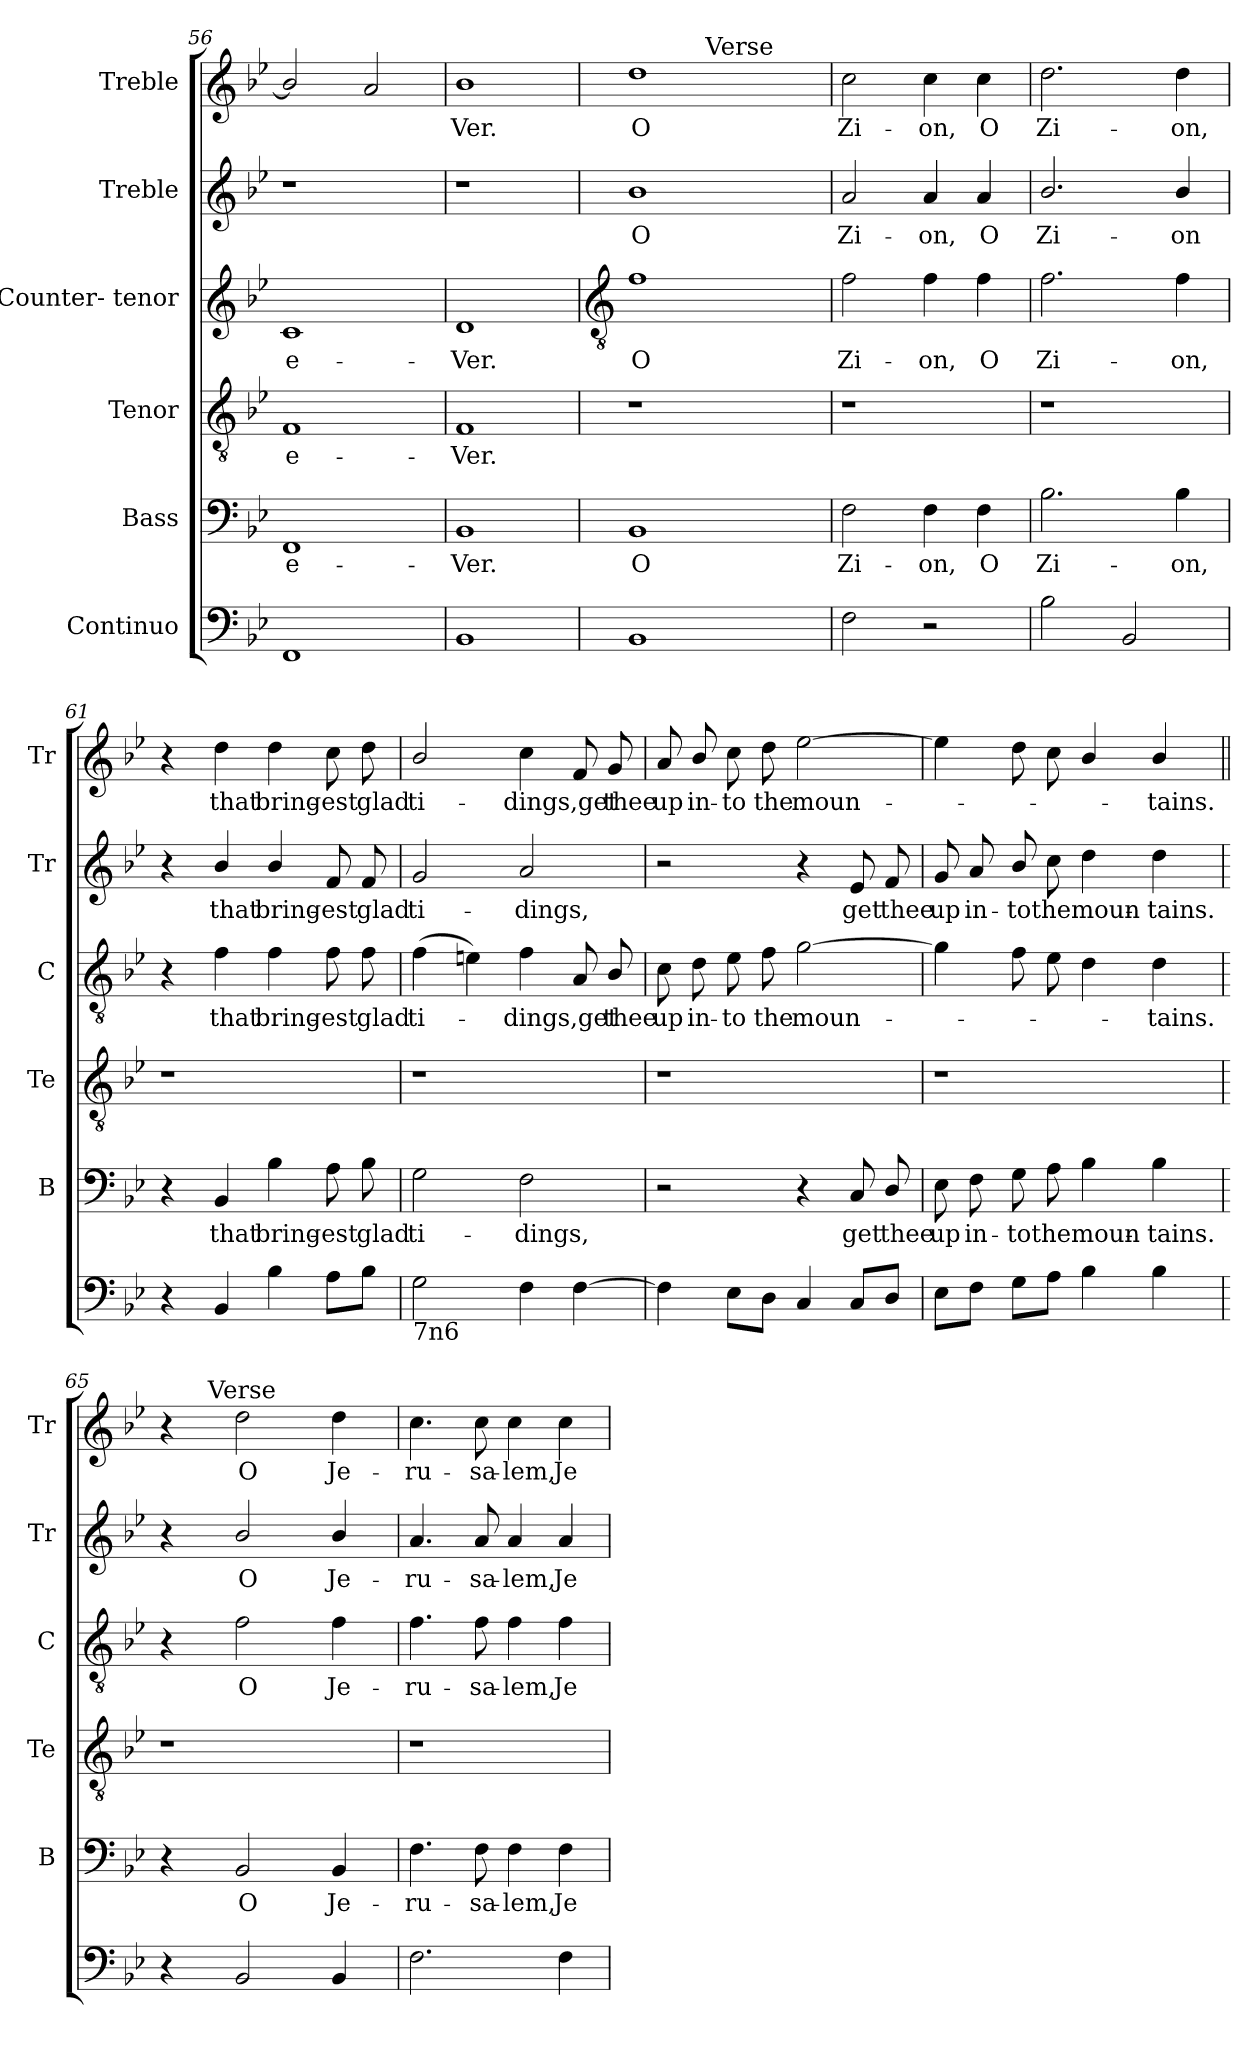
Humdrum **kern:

**kern	**kern	**text	**kern	**text	**kern	**text	**kern	**text	**kern	**text
*part6	*part5	*part5	*part4	*part4	*part3	*part3	*part2	*part2	*part1	*part1
*staff6	*staff5	*staff5	*staff4	*staff4	*staff3	*staff3	*staff2	*staff2	*staff1	*staff1
*I"Continuo	*I"Bass	*	*I"Tenor	*	*I"Counter-  tenor	*	*I"Treble	*	*I"Treble	*
*	*I'B	*	*I'Te	*	*I'C	*	*I'Tr	*	*I'Tr	*
*clefF4	*clefF4	*	*clefGv2	*	*clefG2	*	*clefG2	*	*clefG2	*
*k[b-e-]	*k[b-e-]	*	*k[b-e-]	*	*k[b-e-]	*	*k[b-e-]	*	*k[b-e-]	*
*B-:	*B-:	*	*B-:	*	*B-:	*	*B-:	*	*B-:	*
=56	=56	=56	=56	=56	=56	=56	=56	=56	=56	=56
!	!	!LO:LY:b:cj	!	!LO:LY:b:cj	!	!LO:LY:b:cj	!	!	!	!
1FF<	1FF	e-	1F	e-	1c	e-	1r	.	2b-/]	.
.	.	.	.	.	.	.	.	.	2a/	.
=57	=57	=57	=57	=57	=57	=57	=57	=57	=57	=57
!	!	!LO:LY:b:cj	!	!LO:LY:b:cj	!	!LO:LY:b:cj	!	!	!	!LO:LY:b:cj
1BB-	1BB-	-Ver.	1F	-Ver.	1d	-Ver.	1r	.	1b-	-Ver.
!!LO:LB:g=z
=58	=58	=58	=58	=58	=58	=58	=58	=58	=58	=58
*	*	*	*	*	*clefGv2	*	*	*	*	*
!	!	!LO:LY:b:cj	!	!	!	!LO:LY:b:cj	!	!LO:LY:b:cj	!	!LO:LY:b:cj
*	*	*	*	*	*	*	*	*	*^	*
1BB-	1BB-	O	1r	.	1f	O	1b-	O	1dd	4ryy	O
.	.	.	.	.	.	.	.	.	.	16ryy	.
!	!	!	!	!	!	!	!	!	!	!LO:TX:a:t=Verse	!
.	.	.	.	.	.	.	.	.	.	2ryy	.
.	.	.	.	.	.	.	.	.	.	8.ryy	.
=59	=59	=59	=59	=59	=59	=59	=59	=59	=59	=59	=59
!	!	!LO:LY:b:cj	!	!	!	!LO:LY:b:cj	!	!LO:LY:b:cj	!	!	!LO:LY:b:cj
*	*	*	*	*	*	*	*	*	*v	*v	*
2F\	2F\	Zi-	1r	.	2f\	Zi-	2a/	Zi-	2cc\	Zi-
!	!	!LO:LY:b:cj	!	!	!	!LO:LY:b:cj	!	!LO:LY:b:cj	!	!LO:LY:b:cj
2r	4F\	-on,	.	.	4f\	-on,	4a/	-on,	4cc\	-on,
!	!	!LO:LY:b:cj	!	!	!	!LO:LY:b:cj	!	!LO:LY:b:cj	!	!LO:LY:b:cj
.	4F\	O	.	.	4f\	O	4a/	O	4cc\	O
=60	=60	=60	=60	=60	=60	=60	=60	=60	=60	=60
!	!	!LO:LY:b:cj	!	!	!	!LO:LY:b:cj	!	!LO:LY:b:cj	!	!LO:LY:b:cj
2B-\	2.B-\	Zi-	1r	.	2.f\	Zi-	2.b-/	Zi-	2.dd\	Zi-
2BB-/	.	.	.	.	.	.	.	.	.	.
!	!	!LO:LY:b:cj	!	!	!	!LO:LY:b:cj	!	!LO:LY:b:cj	!	!LO:LY:b:cj
.	4B-\	-on,	.	.	4f\	-on,	4b-/	-on	4dd\	-on,
=61	=61	=61	=61	=61	=61	=61	=61	=61	=61	=61
4r	4r	.	1r	.	4r	.	4r	.	4r	.
!	!	!LO:LY:b:cj	!	!	!	!LO:LY:b:cj	!	!LO:LY:b:cj	!	!LO:LY:b:cj
4BB-/	4BB-/	that	.	.	4f\	that	4b-/	that	4dd\	that
!	!	!LO:LY:b:cj	!	!	!	!LO:LY:b:cj	!	!LO:LY:b:cj	!	!LO:LY:b:cj
4B-\	4B-\	bring-	.	.	4f\	bring-	4b-/	bring-	4dd\	bring-
!	!	!LO:LY:b:rj	!	!	!	!LO:LY:b:rj	!	!LO:LY:b:rj	!	!LO:LY:b:rj
8A\L	8A\	-est	.	.	8f\	-est	8f/	-est	8cc\	-est
!	!	!LO:LY:b:cj	!	!	!	!LO:LY:b:cj	!	!LO:LY:b:cj	!	!LO:LY:b:cj
8B-\J	8B-\	glad	.	.	8f\	glad	8f/	glad	8dd\	glad
=62	=62	=62	=62	=62	=62	=62	=62	=62	=62	=62
!LO:TX:b:t=7n6	!	!	!	!	!	!	!	!	!	!
!	!	!LO:LY:b:cj	!	!	!	!LO:LY:b:cj	!	!LO:LY:b:cj	!	!LO:LY:b:cj
2G\	2G\	ti-	1r	.	(>4f\	ti-	2g/	ti-	2b-/	ti-
.	.	.	.	.	4en\)	.	.	.	.	.
!	!	!LO:LY:b:cj	!	!	!	!LO:LY:b:cj	!	!LO:LY:b:cj	!	!LO:LY:b:cj
4F\	2F\	-dings,	.	.	4f\	-dings,get	2a/	-dings,	4cc\	-dings,get
[>4F\	.	.	.	.	8A/	.	.	.	8f/	.
!	!	!	!	!	!	!LO:LY:b:cj	!	!	!	!LO:LY:b:cj
.	.	.	.	.	8B-/	thee	.	.	8g/	thee
=63	=63	=63	=63	=63	=63	=63	=63	=63	=63	=63
!	!	!	!	!	!	!LO:LY:b:cj	!	!	!	!LO:LY:b:cj
4F\]	2r	.	1r	.	8c\	up	2r	.	8a/	up
!	!	!	!	!	!	!LO:LY:b	!	!	!	!LO:LY:b
.	.	.	.	.	8d\	in-	.	.	8b-/	in-
!	!	!	!	!	!	!LO:LY:b:rj	!	!	!	!LO:LY:b:rj
8E-\L	.	.	.	.	8e-\	-to	.	.	8cc\	-to
!	!	!	!	!	!	!LO:LY:b:cj	!	!	!	!LO:LY:b:cj
8D\J	.	.	.	.	8f\	the	.	.	8dd\	the
!	!	!	!	!	!	!LO:LY:b	!	!	!	!LO:LY:b
4C/	4r	.	.	.	[<2g\	moun-	4r	.	[<2ee-\	moun-
!	!	!LO:LY:b:cj	!	!	!	!	!	!LO:LY:b:cj	!	!
8C/L	8C/	get	.	.	.	.	8e-/	get	.	.
!	!	!LO:LY:b:cj	!	!	!	!	!	!LO:LY:b:cj	!	!
8D/J	8D/	thee	.	.	.	.	8f/	thee	.	.
!!LO:LB:g=z
=64	=64	=64	=64	=64	=64	=64	=64	=64	=64	=64
!	!	!LO:LY:b:cj	!	!	!	!	!	!LO:LY:b:cj	!	!
*	*^	*	*	*	*	*	*^	*	*	*
8E-\L	8E-\	8ryy	up	1r	.	4g\]	.	8g/	8ryy	up	4ee-\]	.
!	!	!	!LO:LY:b	!	!	!	!	!	!	!LO:LY:b	!	!
8F\J	8F\	64ryy	in-	.	.	.	.	8a/	64ryy	in-	.	.
.	.	2ryy	.	.	.	.	.	.	2ryy	.	.	.
!	!	!	!LO:LY:b:cj	!	!	!	!	!	!	!LO:LY:b:cj	!	!
8G\L	8G\	.	-tothemoun-	.	.	8f\	.	8b-/	.	-tothemoun-	8dd\	.
8A<\J	8A\	.	.	.	.	8e-\	.	8cc\	.	.	8cc\	.
4B-<\	4B-\	.	.	.	.	4d\	.	4dd\	.	.	4b-/	.
.	.	4ryy	.	.	.	.	.	.	4ryy	.	.	.
!	!	!	!LO:LY:b:cj	!	!	!	!LO:LY:b:cj	!	!	!LO:LY:b:cj	!	!LO:LY:b:cj
4B-\	4B-\	.	-tains.	.	.	4d\	-tains.	4dd\	.	-tains.	4b-/	-tains.
.	.	16..ryy	.	.	.	.	.	.	16..ryy	.	.	.
*	*v	*v	*	*	*	*	*	*v	*v	*	*	*
=65	=65	=65||	=65	=65||	=65	=65||	=65	=65||	=65||	=65||
*	*	*	*	*	*	*	*	*	*^	*
4r	4r	.	1r	.	4r	.	4r	.	4r	8ryy	.
.	.	.	.	.	.	.	.	.	.	32ryy	.
!	!	!	!	!	!	!	!	!	!	!LO:TX:a:t=Verse	!
.	.	.	.	.	.	.	.	.	.	2ryy	.
!	!	!LO:LY:b:cj	!	!	!	!LO:LY:b:cj	!	!LO:LY:b:cj	!	!	!LO:LY:b:cj
2BB-/	2BB-/	O	.	.	2f\	O	2b-/	O	2dd\	.	O
.	.	.	.	.	.	.	.	.	.	4ryy	.
!	!	!LO:LY:b:cj	!	!	!	!LO:LY:b:cj	!	!LO:LY:b:cj	!	!	!LO:LY:b:cj
4BB-/	4BB-/	Je-	.	.	4f\	Je-	4b-/	Je-	4dd\	.	Je-
.	.	.	.	.	.	.	.	.	.	16.ryy	.
=66	=66	=66	=66	=66	=66	=66	=66	=66	=66	=66	=66
!	!	!LO:LY:b:cj	!	!	!	!LO:LY:b:cj	!	!LO:LY:b:cj	!	!	!LO:LY:b:cj
*	*	*	*	*	*	*	*	*	*v	*v	*
2.F\	4.F\	-ru-	1r	.	4.f\	-ru-	4.a/	-ru-	4.cc\	-ru-
!	!	!LO:LY:b:cj	!	!	!	!LO:LY:b:cj	!	!LO:LY:b:cj	!	!LO:LY:b:cj
.	8F\	-sa-	.	.	8f\	-sa-	8a/	-sa-	8cc\	-sa-
!	!	!LO:LY:b:cj	!	!	!	!LO:LY:b:cj	!	!LO:LY:b:cj	!	!LO:LY:b:cj
.	4F\	-lem,	.	.	4f\	-lem,	4a/	-lem,	4cc\	-lem,
!	!	!LO:LY:b:cj	!	!	!	!LO:LY:b:cj	!	!LO:LY:b:cj	!	!LO:LY:b:cj
4F\	4F\	Je-	.	.	4f\	Je-	4a/	Je-	4cc\	Je-
=	=	=	=	=	=	=	=	=	=	=
*-	*-	*-	*-	*-	*-	*-	*-	*-	*-	*-
